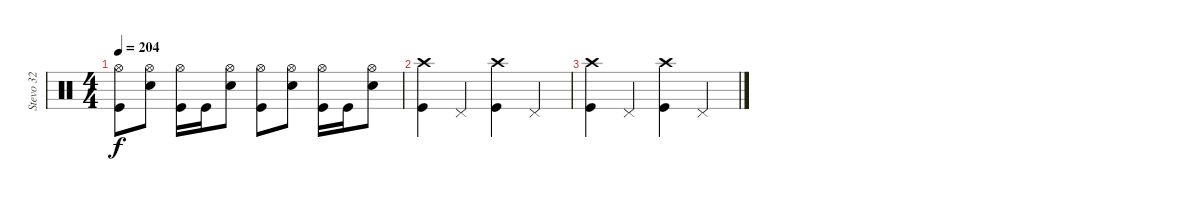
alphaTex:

\track ("Stevo 32" "Stevo 32") {instrument percussion}
\staff {score}
\articulation defaults
\ts (4 4)
\tempo 204
\clef neutral
\ks c
("Hi-Hat (open)" "Kick (hit)").8{dy f} ("Hi-Hat (open)" "Electric Snare (hit)").8 ("Hi-Hat (open)" "Kick (hit)").16 "Kick (hit)".16 ("Hi-Hat (open)" "Electric Snare (hit)").8 ("Hi-Hat (open)" "Kick (hit)").8 ("Hi-Hat (open)" "Electric Snare (hit)").8 ("Hi-Hat (open)" "Kick (hit)").16 "Kick (hit)".16 ("Hi-Hat (open)" "Electric Snare (hit)").8 |
("Crash high (hit)" "Kick (hit)").4 "Pedal Hi-Hat (hit)".4 ("Crash high (hit)" "Kick (hit)").4 "Pedal Hi-Hat (hit)".4 |
("Crash high (hit)" "Kick (hit)").4 "Pedal Hi-Hat (hit)".4 ("Crash high (hit)" "Kick (hit)").4 "Pedal Hi-Hat (hit)".4
